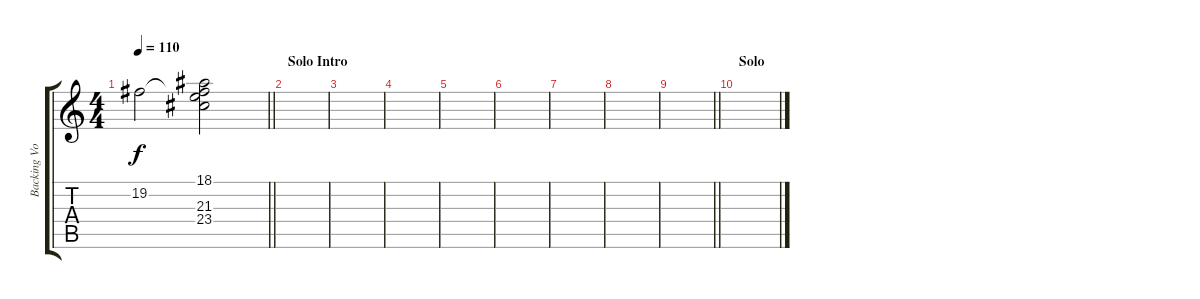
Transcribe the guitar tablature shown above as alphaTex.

\track ("Backing Vocal" "Backing Vo") {instrument lead6voice}
\staff {score tabs}
\tuning (E4 B3 G3 D3 A2 E2) {hide}
\ts (4 4)
\tempo 110
\clef g2
\barLineRight lightlight
\ks c
19.2.2{dy f} (18.1 19.2{t} 21.3{t} 23.4{t}).2 |
\section ("" "Solo Intro")
|
|
|
|
|
|
|
\barLineRight lightlight
|
\section ("" "Solo")
